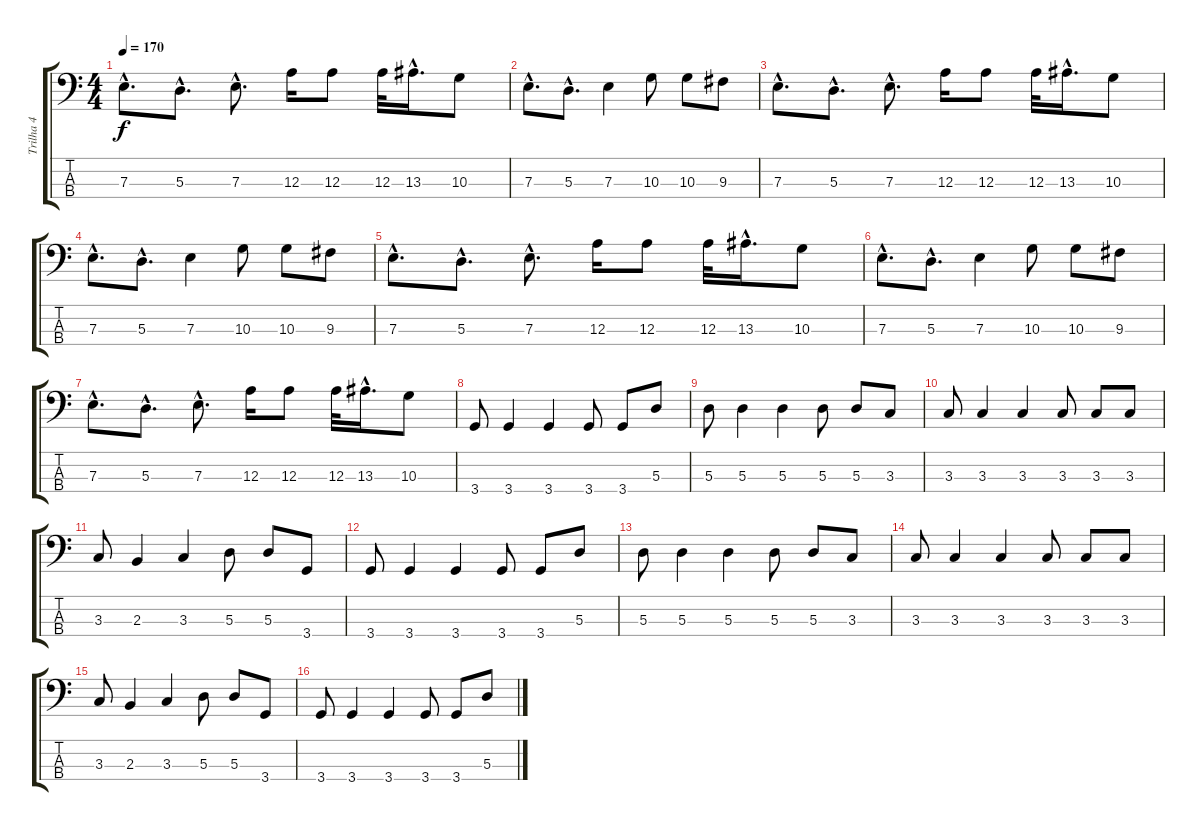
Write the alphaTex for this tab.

\track ("Trilha 4" "Trilha 4") {instrument electricbassfinger}
\staff {score tabs}
\tuning (G2 D2 A1 E1) {hide}
\ts (4 4)
\tempo 170
\clef f4
\ks c
7.3{hac}.8{d dy f} 5.3{hac}.8{d} 7.3{hac}.8{d} 12.3.16 12.3.8 12.3.32 13.3{hac}.16{d} 10.3.8 |
7.3{hac}.8{d} 5.3{hac}.8{d} 7.3.4 10.3.8 10.3.8 9.3.8 |
7.3{hac}.8{d} 5.3{hac}.8{d} 7.3{hac}.8{d} 12.3.16 12.3.8 12.3.32 13.3{hac}.16{d} 10.3.8 |
7.3{hac}.8{d} 5.3{hac}.8{d} 7.3.4 10.3.8 10.3.8 9.3.8 |
7.3{hac}.8{d} 5.3{hac}.8{d} 7.3{hac}.8{d} 12.3.16 12.3.8 12.3.32 13.3{hac}.16{d} 10.3.8 |
7.3{hac}.8{d} 5.3{hac}.8{d} 7.3.4 10.3.8 10.3.8 9.3.8 |
7.3{hac}.8{d} 5.3{hac}.8{d} 7.3{hac}.8{d} 12.3.16 12.3.8 12.3.32 13.3{hac}.16{d} 10.3.8 |
3.4.8 3.4.4 3.4.4 3.4.8 3.4.8 5.3.8 |
5.3.8 5.3.4 5.3.4 5.3.8 5.3.8 3.3.8 |
3.3.8 3.3.4 3.3.4 3.3.8 3.3.8 3.3.8 |
3.3.8 2.3.4 3.3.4 5.3.8 5.3.8 3.4.8 |
3.4.8 3.4.4 3.4.4 3.4.8 3.4.8 5.3.8 |
5.3.8 5.3.4 5.3.4 5.3.8 5.3.8 3.3.8 |
3.3.8 3.3.4 3.3.4 3.3.8 3.3.8 3.3.8 |
3.3.8 2.3.4 3.3.4 5.3.8 5.3.8 3.4.8 |
3.4.8 3.4.4 3.4.4 3.4.8 3.4.8 5.3.8
